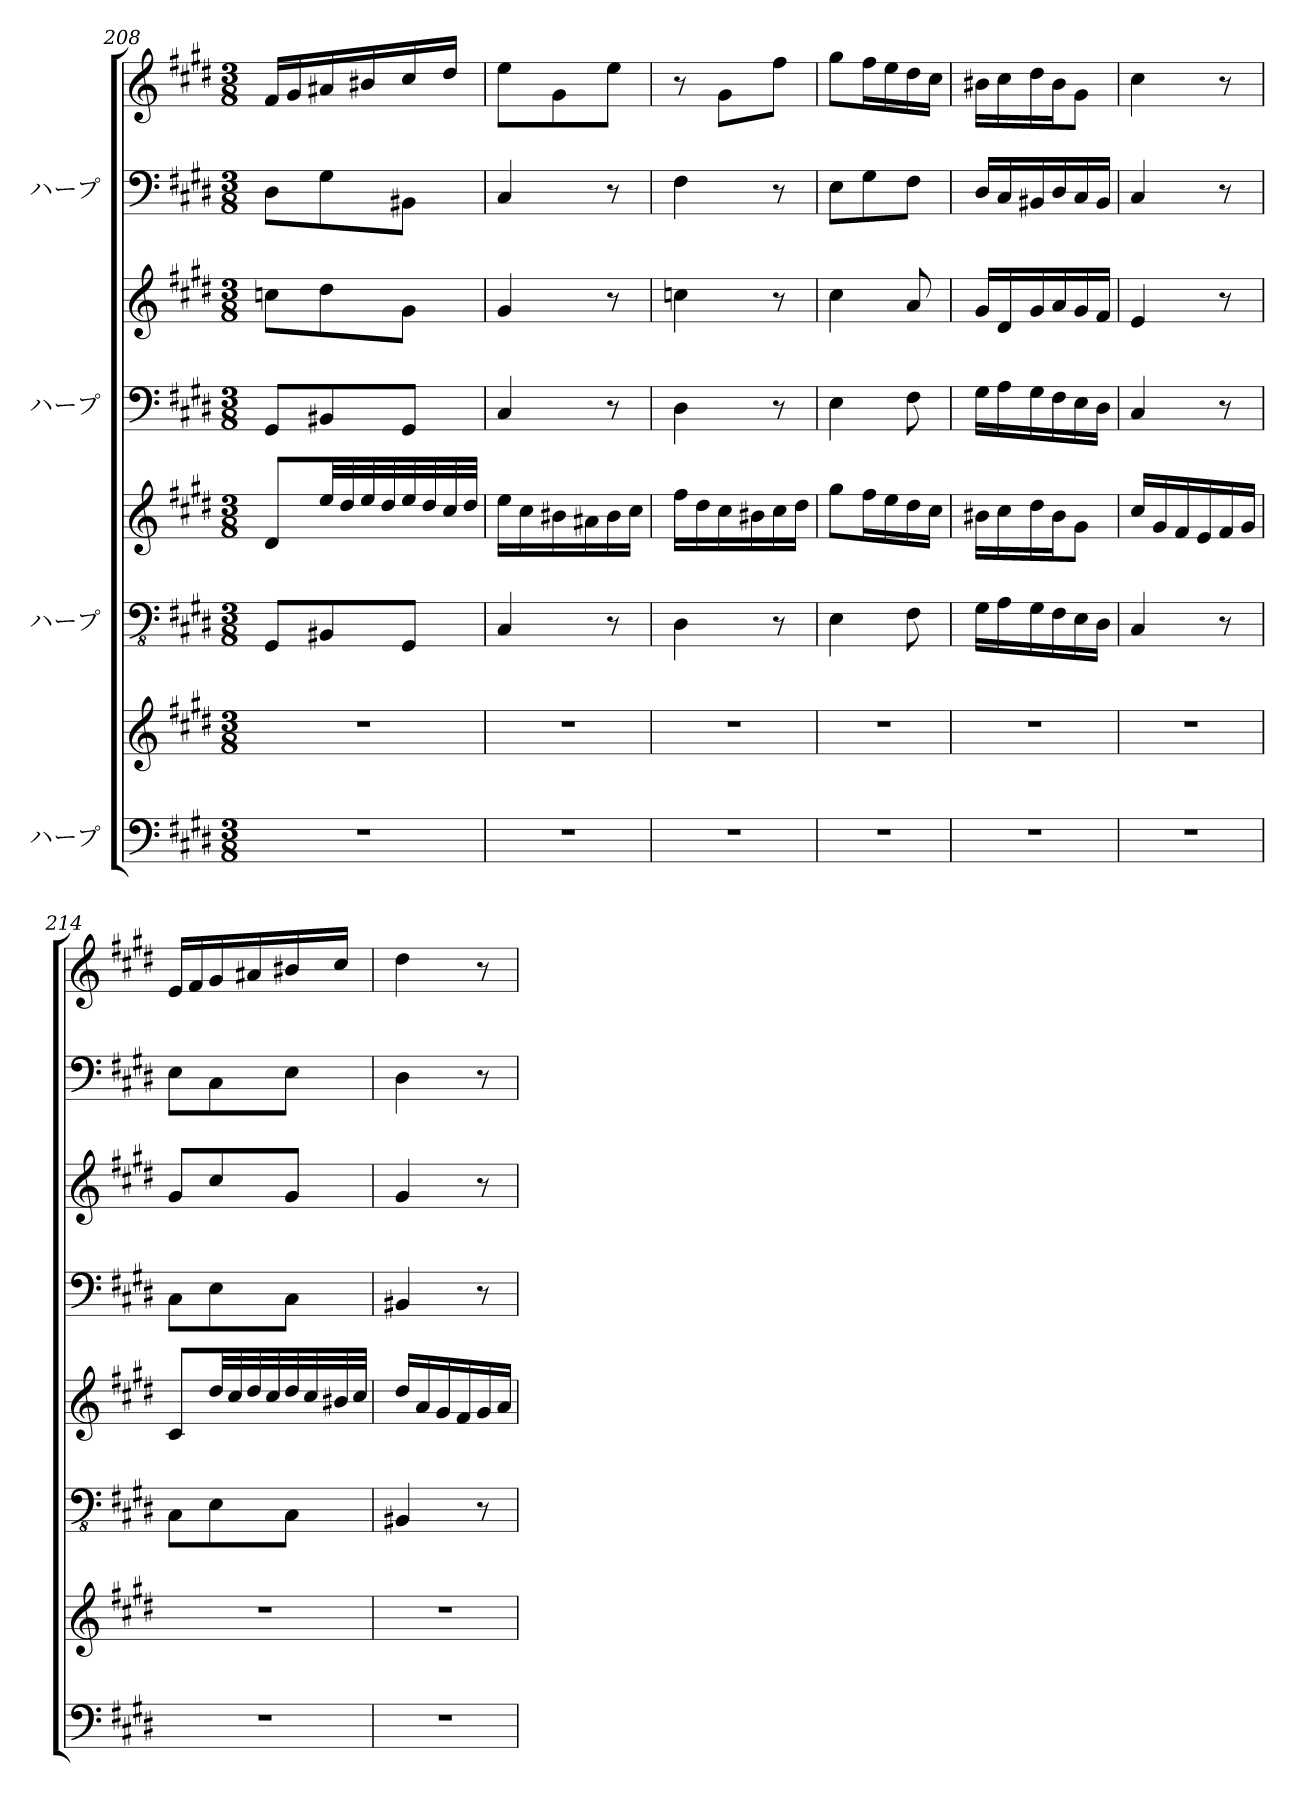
**kern	**kern	**kern	**kern	**kern	**kern	**kern	**kern
*part4	*part4	*part3	*part3	*part2	*part2	*part1	*part1
*staff8	*staff7	*staff6	*staff5	*staff4	*staff3	*staff2	*staff1
*I"ハープ	*	*I"ハープ	*	*I"ハープ	*	*I"ハープ	*
*clefF4	*clefG2	*clefFv4	*clefG2	*clefF4	*clefG2	*clefF4	*clefG2
*k[f#c#g#d#]	*k[f#c#g#d#]	*k[f#c#g#d#]	*k[f#c#g#d#]	*k[f#c#g#d#]	*k[f#c#g#d#]	*k[f#c#g#d#]	*k[f#c#g#d#]
*M3/8	*M3/8	*M3/8	*M3/8	*M3/8	*M3/8	*M3/8	*M3/8
=208	=208	=208	=208	=208	=208	=208	=208
4.r	4.r	8GGG#/L	8d#/L	8GG#/L	8ccn\L	8D#\L	16f#/LL
.	.	.	.	.	.	.	16g#/
.	.	8BBB#X/	32ee/LL	8BB#X/	8dd#\	8G#\	16a#X/
.	.	.	32dd#/	.	.	.	.
.	.	.	32ee/	.	.	.	16b#X/
.	.	.	32dd#/	.	.	.	.
.	.	8GGG#/J	32ee/	8GG#/J	8g#\J	8BB#X\J	16cc#/
.	.	.	32dd#/	.	.	.	.
.	.	.	32cc#/	.	.	.	16dd#/JJ
.	.	.	32dd#/JJJ	.	.	.	.
=209	=209	=209	=209	=209	=209	=209	=209
4.r	4.r	4CC#/	16ee\LL	4C#/	4g#/	4C#/	8ee\L
.	.	.	16cc#\	.	.	.	.
.	.	.	16b#X\	.	.	.	8g#\
.	.	.	16a#X\	.	.	.	.
.	.	8r	16b#\	8r	8r	8r	8ee\J
.	.	.	16cc#\JJ	.	.	.	.
!!LO:PB:g=z
=210	=210	=210	=210	=210	=210	=210	=210
4.r	4.r	4DD#\	16ff#\LL	4D#\	4ccn\	4F#\	8r
.	.	.	16dd#\	.	.	.	.
.	.	.	16cc#\	.	.	.	8g#\L
.	.	.	16b#X\	.	.	.	.
.	.	8r	16cc#\	8r	8r	8r	8ff#\J
.	.	.	16dd#\JJ	.	.	.	.
=211	=211	=211	=211	=211	=211	=211	=211
4.r	4.r	4EE\	8gg#\L	4E\	4cc#\	8E\L	8gg#\L
.	.	.	16ff#\L	.	.	8G#\	16ff#\L
.	.	.	16ee\	.	.	.	16ee\
.	.	8FF#\	16dd#\	8F#\	8a/	8F#\J	16dd#\
.	.	.	16cc#\JJ	.	.	.	16cc#\JJ
=212	=212	=212	=212	=212	=212	=212	=212
4.r	4.r	16GG#\LL	16b#X\LL	16G#\LL	16g#/LL	16D#/LL	16b#X\LL
.	.	16AA\	16cc#\	16A\	16d#/	16C#/	16cc#\
.	.	16GG#\	16dd#\	16G#\	16g#/	16BB#X/	16dd#\
.	.	16FF#\	16b#\J	16F#\	16a/	16D#/	16b#\J
.	.	16EE\	8g#\J	16E\	16g#/	16C#/	8g#\J
.	.	16DD#\JJ	.	16D#\JJ	16f#/JJ	16BB#/JJ	.
=213	=213	=213	=213	=213	=213	=213	=213
4.r	4.r	4CC#/	16cc#/LL	4C#/	4e/	4C#/	4cc#\
.	.	.	16g#/	.	.	.	.
.	.	.	16f#/	.	.	.	.
.	.	.	16e/	.	.	.	.
.	.	8r	16f#/	8r	8r	8r	8r
.	.	.	16g#/JJ	.	.	.	.
=214	=214	=214	=214	=214	=214	=214	=214
4.r	4.r	8CC#\L	8c#/L	8C#\L	8g#/L	8E\L	16e/LL
.	.	.	.	.	.	.	16f#/
.	.	8EE\	32dd#/LL	8E\	8cc#/	8C#\	16g#/
.	.	.	32cc#/	.	.	.	.
.	.	.	32dd#/	.	.	.	16a#X/
.	.	.	32cc#/	.	.	.	.
.	.	8CC#\J	32dd#/	8C#\J	8g#/J	8E\J	16b#X/
.	.	.	32cc#/	.	.	.	.
.	.	.	32b#X/	.	.	.	16cc#/JJ
.	.	.	32cc#/JJJ	.	.	.	.
=215	=215	=215	=215	=215	=215	=215	=215
4.r	4.r	4BBB#X/	16dd#/LL	4BB#X/	4g#/	4D#\	4dd#\
.	.	.	16a/	.	.	.	.
.	.	.	16g#/	.	.	.	.
.	.	.	16f#/	.	.	.	.
.	.	8r	16g#/	8r	8r	8r	8r
.	.	.	16a/JJ	.	.	.	.
=	=	=	=	=	=	=	=
*-	*-	*-	*-	*-	*-	*-	*-
